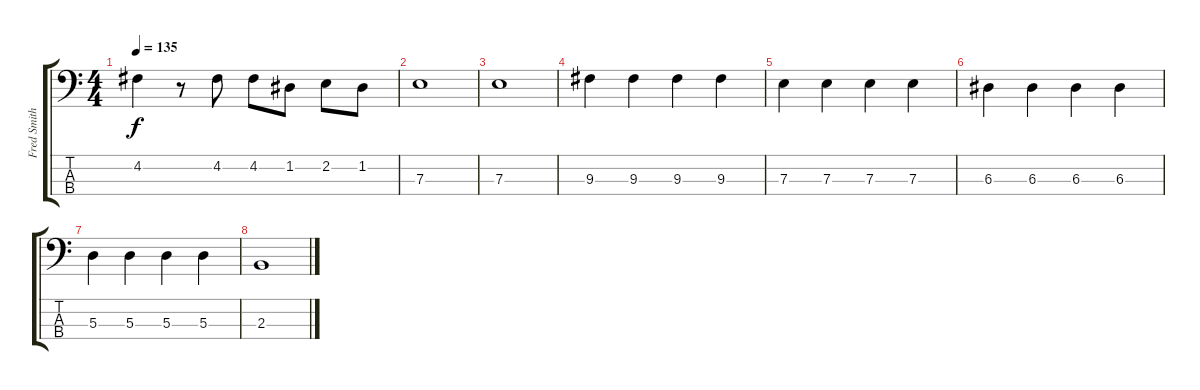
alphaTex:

\track ("Fred Smith" "Fred Smith") {instrument electricbasspick}
\staff {score tabs}
\tuning (G2 D2 A1 E1) {hide}
\ts (4 4)
\tempo 135
\clef f4
\ks c
4.2.4{dy f} r.8 4.2.8 4.2.8 1.2.8 2.2.8 1.2.8 |
7.3.1 |
7.3.1 |
9.3.4 9.3.4 9.3.4 9.3.4 |
7.3.4 7.3.4 7.3.4 7.3.4 |
6.3.4 6.3.4 6.3.4 6.3.4 |
5.3.4 5.3.4 5.3.4 5.3.4 |
2.3.1
